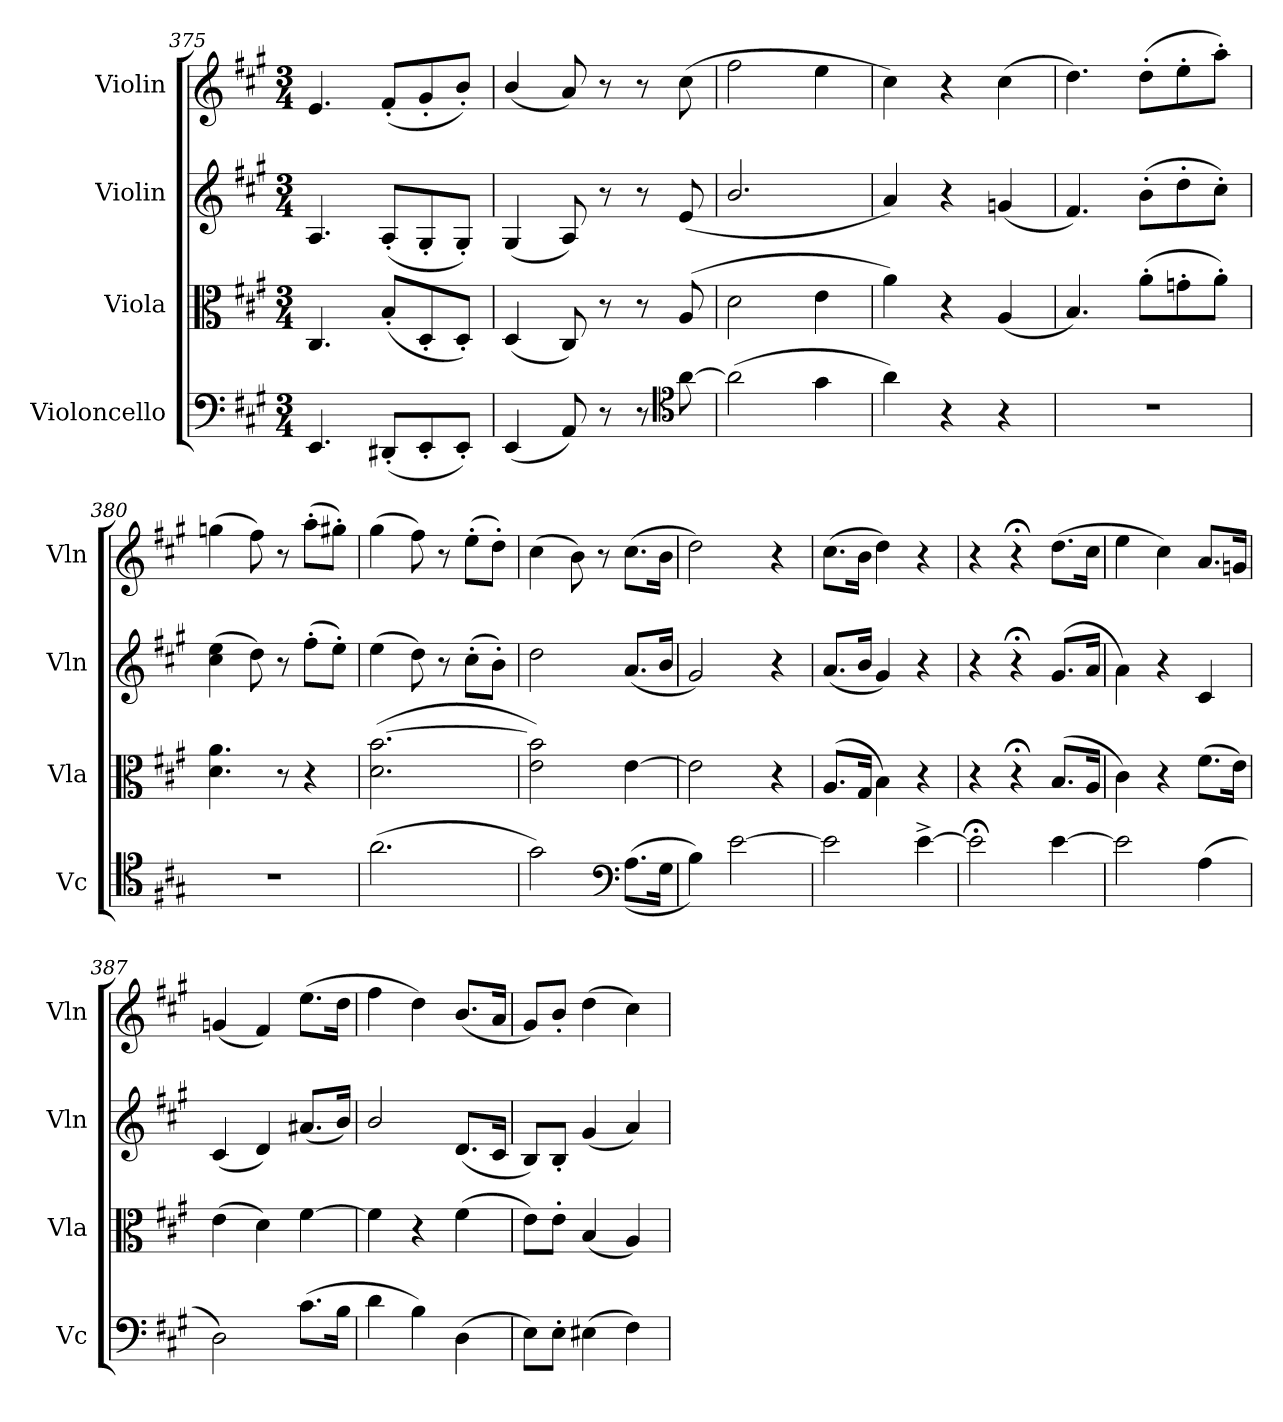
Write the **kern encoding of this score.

**kern	**kern	**kern	**kern
*part4	*part3	*part2	*part1
*staff4	*staff3	*staff2	*staff1
*I"Violoncello	*I"Viola	*I"Violin	*I"Violin
*I'Vc	*I'Vla	*I'Vln	*I'Vln
*clefF4	*clefC3	*clefG2	*clefG2
*k[f#c#g#]	*k[f#c#g#]	*k[f#c#g#]	*k[f#c#g#]
*M3/4	*M3/4	*M3/4	*M3/4
=375	=375	=375	=375
4.EE/	4.C#/	4.A/	4.e/
(8DD#X'/L	(8B'/L	(8A'/L	(8f#'/L
8EE'/	8D'/	8G#'/	8g#'/
8EE'/J)	8D'/J)	8G#'/J)	8b'/J)
=376	=376	=376	=376
(4EE/	(4D/	(4G#/	(4b/
8AA/)	8C#/)	8A/)	8a/)
8r	8r	8r	8r
8r	8r	8r	8r
*clefC4	*	*	*
[8a\	(8A/	(8e/	(8cc#\
=377	=377	=377	=377
(2a\]	2d\	2.b/	2ff#\
4g#\	4e\	.	4ee\
=378	=378	=378	=378
4a\)	4a\)	4a/)	4cc#\)
4r	4r	4r	4r
4r	(4A/	(4gn/	(4cc#\
=379	=379	=379	=379
2.r	4.B/)	4.f#/)	4.dd\)
.	(8a'\L	(8b'\L	(8dd'\L
.	8gn'\	8dd'\	8ee'\
.	8a'\J)	8cc#'\J)	8aa'\J)
=380	=380	=380	=380
2.r	4.d\ 4.a\	(4cc#\ 4ee\	(4ggn\
.	.	8dd\)	8ff#\)
.	8r	8r	8r
.	4r	(8ff#'\L	(8aa'\L
.	.	8ee'\J)	8gg#X'\J)
=381	=381	=381	=381
(2.a\	(2.d\ [2.b\	(4ee\	(4gg#\
.	.	8dd\)	8ff#\)
.	.	8r	8r
.	.	(8cc#'\L	(8ee'\L
.	.	8b'\J)	8dd'\J)
=382	=382	=382	=382
2g#\)	2e\ 2b\])	2dd\	(4cc#\
.	.	.	8b\)
.	.	.	8r
*clefF4	*	*	*
((8.A\L	[4e\	(8.a/L	(8.cc#\L
16G#\Jk	.	16b/Jk	16b\Jk
=383	=383	=383	=383
4B\))	2e\]	2g#/)	2dd\)
[2e\	.	.	.
.	4r	4r	4r
=384	=384	=384	=384
2e\]	(8.A/L	(8.a/L	(8.cc#\L
.	16G#/Jk	16b/Jk	16b\Jk
.	4B\)	4g#/)	4dd\)
[4e^\	4r	4r	4r
!!LO:LB:g=z
=385	=385	=385	=385
2e;<\]	4r	4r	4r
.	4r;<	4r;<	4r;<
[4e\	(8.B/L	(8.g#/L	(8.dd\L
.	16A/Jk	16a/Jk	16cc#\Jk
=386	=386	=386	=386
2e\]	4c#\)	4a\)	4ee\
.	4r	4r	4cc#\)
(4A\	(8.f#\L	4c#/	8.a/L
.	16e\Jk)	.	16gn/Jk
=387	=387	=387	=387
2D\)	(4e\	(4c#/	(4gn/
.	4d\)	4d/)	4f#/)
(8.c#\L	[4f#\	(8.a#X/L	(8.ee\L
16B\Jk	.	16b/Jk)	16dd\Jk
=388	=388	=388	=388
4d\	4f#\]	2b/	4ff#\
4B\)	4r	.	4dd\)
(4D\	(4f#\	(8.d/L	(8.b/L
.	.	16c#/Jk	16a/Jk
=389	=389	=389	=389
8E\L)	8e\L)	8B/L)	8g#/L)
8E'\J	8e'\J	8B'/J	8b'/J
(4E#X\	(4B/	(4g#/	(4dd\
4F#\)	4A/)	4a/)	4cc#\)
=	=	=	=
*-	*-	*-	*-
